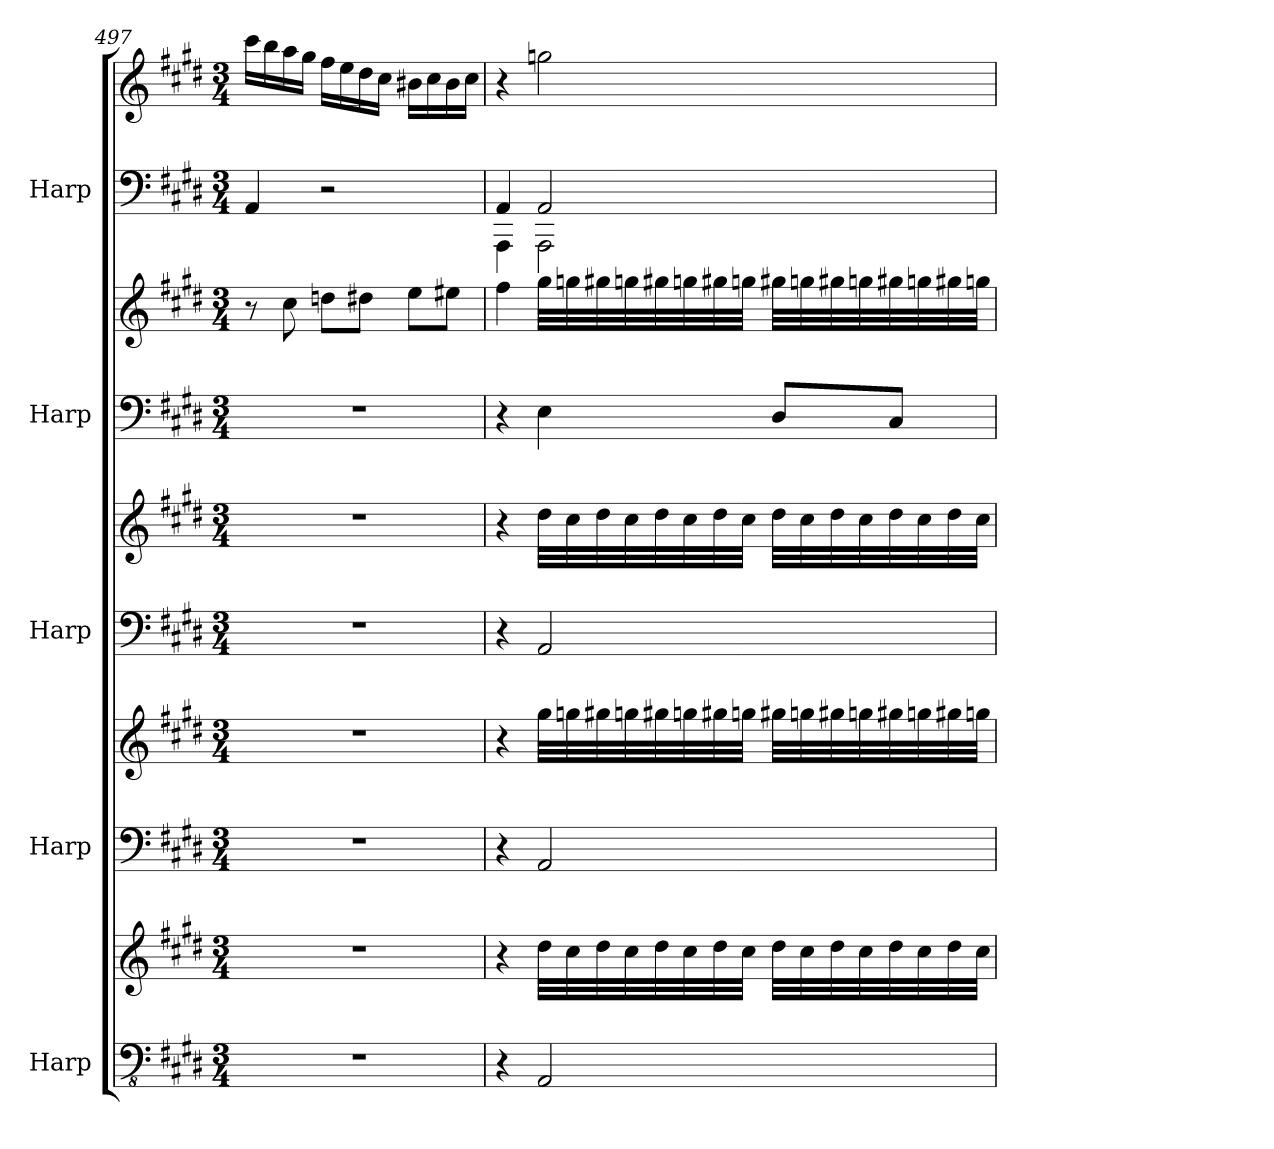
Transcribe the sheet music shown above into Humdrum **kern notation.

**kern	**kern	**kern	**kern	**kern	**kern	**kern	**kern	**kern	**kern
*part5	*part5	*part4	*part4	*part3	*part3	*part2	*part2	*part1	*part1
*staff10	*staff9	*staff8	*staff7	*staff6	*staff5	*staff4	*staff3	*staff2	*staff1
*I"Harp	*	*I"Harp	*	*I"Harp	*	*I"Harp	*	*I"Harp	*
*I'Hp	*	*I'Hp	*	*I'Hp	*	*I'Hp	*	*I'Hp	*
!!LO:PB:g=z
*clefFv4	*clefG2	*clefF4	*clefG2	*clefF4	*clefG2	*clefF4	*clefG2	*clefF4	*clefG2
*k[f#c#g#d#]	*k[f#c#g#d#]	*k[f#c#g#d#]	*k[f#c#g#d#]	*k[f#c#g#d#]	*k[f#c#g#d#]	*k[f#c#g#d#]	*k[f#c#g#d#]	*k[f#c#g#d#]	*k[f#c#g#d#]
*M3/4	*M3/4	*M3/4	*M3/4	*M3/4	*M3/4	*M3/4	*M3/4	*M3/4	*M3/4
=497	=497	=497	=497	=497	=497	=497	=497	=497	=497
2.r	2.r	2.r	2.r	2.r	2.r	2.r	8r	4AA/	16ccc#\LL
.	.	.	.	.	.	.	.	.	16bb\
.	.	.	.	.	.	.	8cc#\	.	16aa\
.	.	.	.	.	.	.	.	.	16gg#\JJ
.	.	.	.	.	.	.	8ddn\L	2r	16ff#\LL
.	.	.	.	.	.	.	.	.	16ee\
.	.	.	.	.	.	.	8dd#X\J	.	16dd#\
.	.	.	.	.	.	.	.	.	16cc#\JJ
.	.	.	.	.	.	.	8ee\L	.	16b#X\LL
.	.	.	.	.	.	.	.	.	16cc#\
.	.	.	.	.	.	.	8ee#X\J	.	16b#\
.	.	.	.	.	.	.	.	.	16cc#\JJ
=498	=498	=498	=498	=498	=498	=498	=498	=498	=498
*	*	*	*	*	*	*	*	*^	*
4r	4r	4r	4r	4r	4r	4r	4ff#\	4AA/	4AAA\	4r
2AAA/	32dd#\LLL	2AA/	32gg#\LLL	2AA/	32dd#\LLL	4E\	32gg#\LLL	2AA/	2AAA\	2ggn\
.	32cc#\	.	32ggn\	.	32cc#\	.	32ggn\	.	.	.
.	32dd#\	.	32gg#X\	.	32dd#\	.	32gg#X\	.	.	.
.	32cc#\	.	32ggn\	.	32cc#\	.	32ggn\	.	.	.
.	32dd#\	.	32gg#X\	.	32dd#\	.	32gg#X\	.	.	.
.	32cc#\	.	32ggn\	.	32cc#\	.	32ggn\	.	.	.
.	32dd#\	.	32gg#X\	.	32dd#\	.	32gg#X\	.	.	.
.	32cc#\JJJ	.	32ggn\JJJ	.	32cc#\JJJ	.	32ggn\JJJ	.	.	.
.	32dd#\LLL	.	32gg#X\LLL	.	32dd#\LLL	8D#/L	32gg#X\LLL	.	.	.
.	32cc#\	.	32ggn\	.	32cc#\	.	32ggn\	.	.	.
.	32dd#\	.	32gg#X\	.	32dd#\	.	32gg#X\	.	.	.
.	32cc#\	.	32ggn\	.	32cc#\	.	32ggn\	.	.	.
.	32dd#\	.	32gg#X\	.	32dd#\	8C#/J	32gg#X\	.	.	.
.	32cc#\	.	32ggn\	.	32cc#\	.	32ggn\	.	.	.
.	32dd#\	.	32gg#X\	.	32dd#\	.	32gg#X\	.	.	.
.	32cc#\JJJ	.	32ggn\JJJ	.	32cc#\JJJ	.	32ggn\JJJ	.	.	.
*	*	*	*	*	*	*	*	*v	*v	*
=	=	=	=	=	=	=	=	=	=
*-	*-	*-	*-	*-	*-	*-	*-	*-	*-
